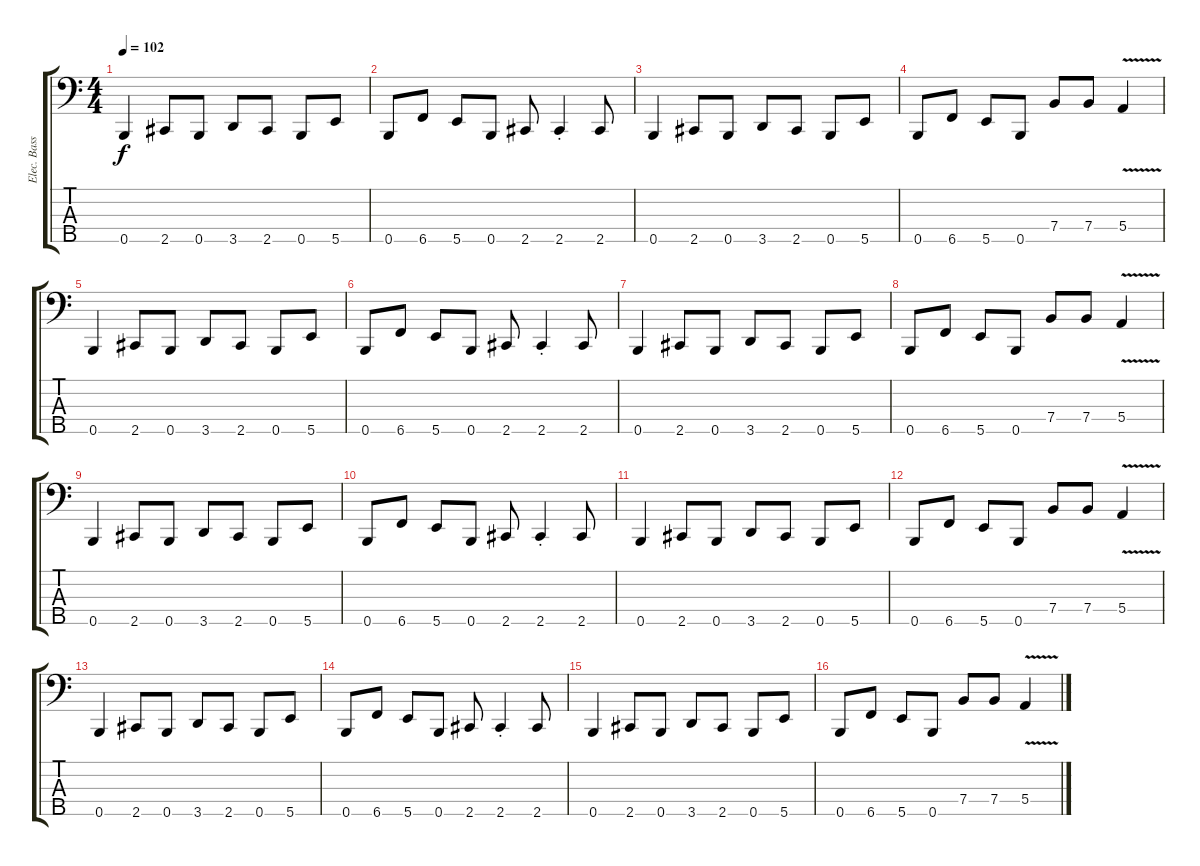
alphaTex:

\track ("Elec. Bass" "Elec. Bass") {instrument electricbasspick}
\staff {score tabs}
\tuning (G2 D2 A1 E1 B0) {hide}
\ts (4 4)
\tempo 102
\clef f4
\ks c
0.5.4{dy f} 2.5.8 0.5.8 3.5.8 2.5.8 0.5.8 5.5.8 |
0.5.8 6.5.8 5.5.8 0.5.8 2.5.8 2.5{st}.4 2.5.8 |
0.5.4 2.5.8 0.5.8 3.5.8 2.5.8 0.5.8 5.5.8 |
0.5.8 6.5.8 5.5.8 0.5.8 7.4.8 7.4.8 5.4{v}.4 |
0.5.4 2.5.8 0.5.8 3.5.8 2.5.8 0.5.8 5.5.8 |
0.5.8 6.5.8 5.5.8 0.5.8 2.5.8 2.5{st}.4 2.5.8 |
0.5.4 2.5.8 0.5.8 3.5.8 2.5.8 0.5.8 5.5.8 |
0.5.8 6.5.8 5.5.8 0.5.8 7.4.8 7.4.8 5.4{v}.4 |
0.5.4 2.5.8 0.5.8 3.5.8 2.5.8 0.5.8 5.5.8 |
0.5.8 6.5.8 5.5.8 0.5.8 2.5.8 2.5{st}.4 2.5.8 |
0.5.4 2.5.8 0.5.8 3.5.8 2.5.8 0.5.8 5.5.8 |
0.5.8 6.5.8 5.5.8 0.5.8 7.4.8 7.4.8 5.4{v}.4 |
0.5.4 2.5.8 0.5.8 3.5.8 2.5.8 0.5.8 5.5.8 |
0.5.8 6.5.8 5.5.8 0.5.8 2.5.8 2.5{st}.4 2.5.8 |
0.5.4 2.5.8 0.5.8 3.5.8 2.5.8 0.5.8 5.5.8 |
0.5.8 6.5.8 5.5.8 0.5.8 7.4.8 7.4.8 5.4{v}.4
